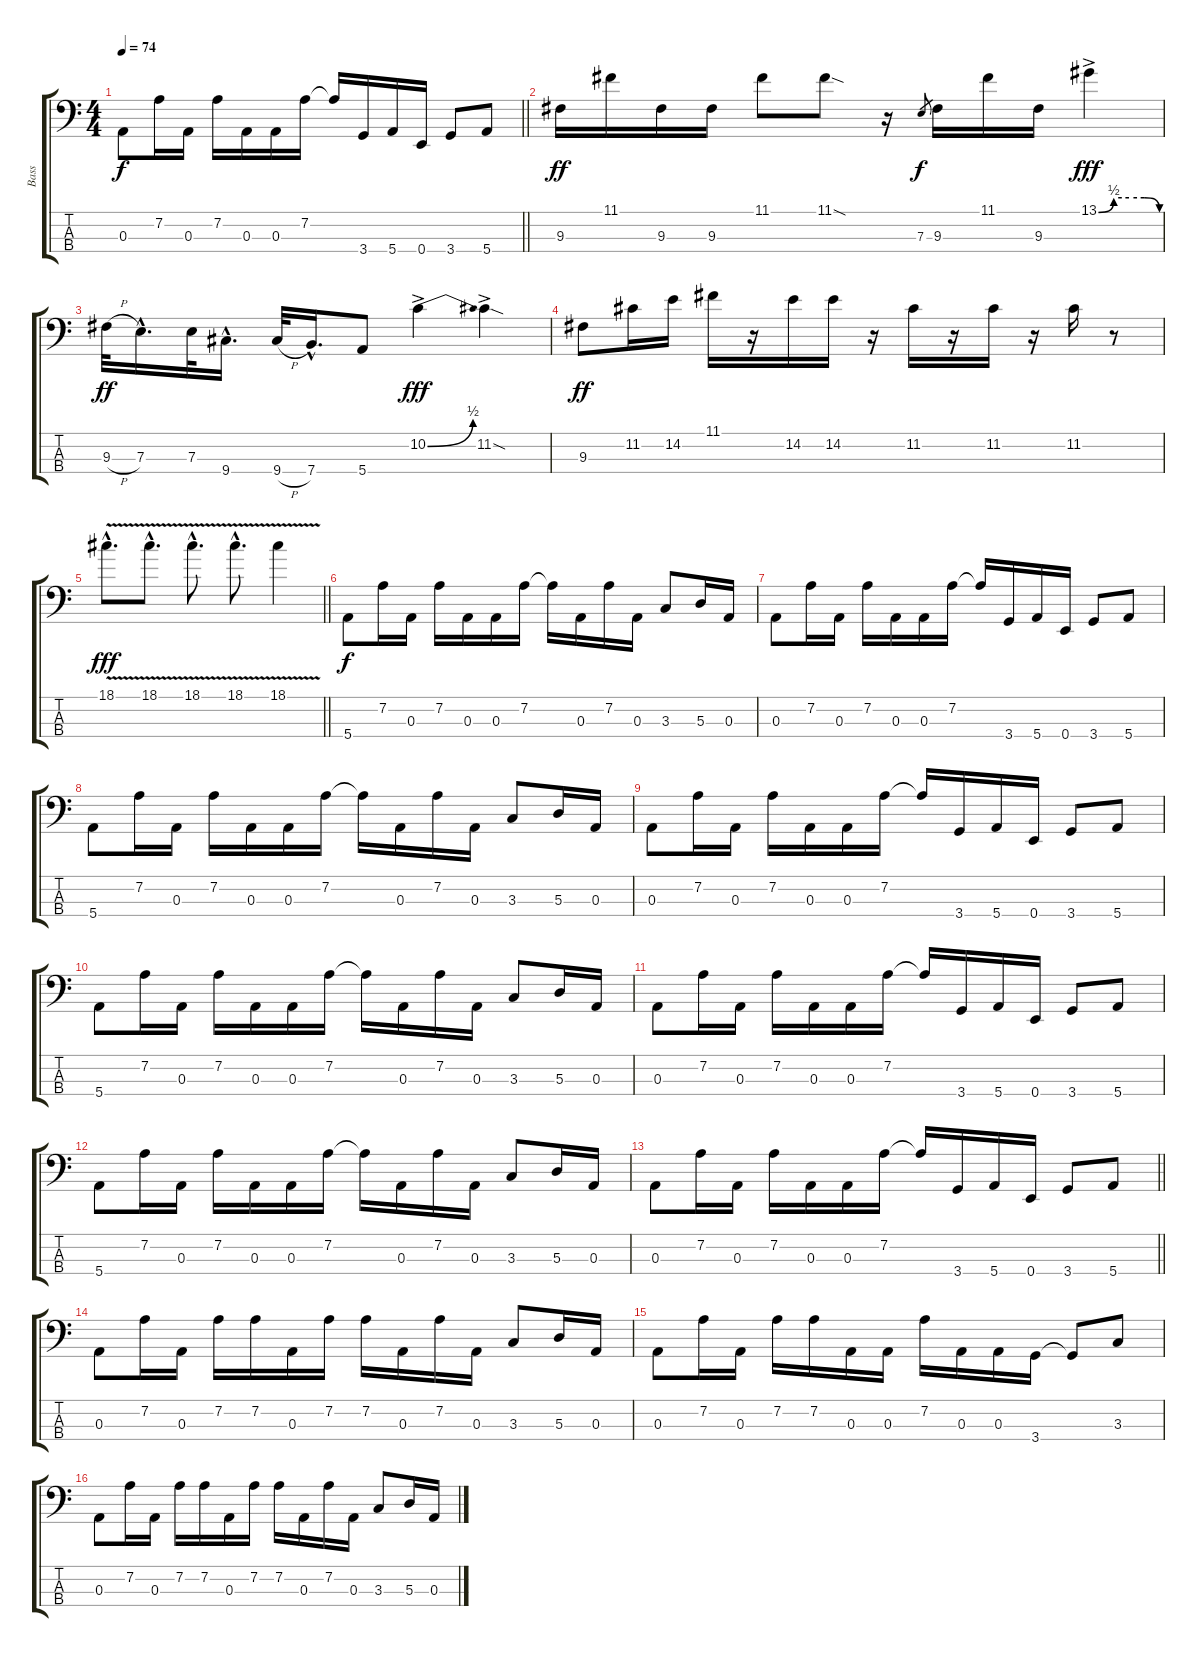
\track ("Bass" "Bass") {instrument electricbassfinger}
\staff {score tabs}
\tuning (G2 D2 A1 E1) {hide}
\ts (4 4)
\tempo 74
\clef f4
\barLineRight lightlight
\ks aminor
0.3.8{dy f} 7.2.16 0.3.16 7.2.16 0.3.16 0.3.16 7.2.16 7.2{t}.16 3.4.16 5.4.16 0.4.16 3.4.8 5.4.8 |
9.3.16{dy ff instrument slapbass1} 11.1.16 9.3.16 9.3.16 11.1.8 11.1{sod}.8 r.16 7.3.8{gr dy f} 9.3.16 11.1.16 9.3.16 13.1{be (custom 0 0 15 2 30 2 45 2 60 0) ac}.4{dy fff} |
9.3{h}.32{dy ff} 7.3{hac}.16{d} 7.3.32 9.4{hac}.16{d} 9.4{h}.32 7.4{hac}.16{d} 5.4.8 10.2{be (bend 0 0 60 2) ac}.4{dy fff} 11.2{sod ac}.4 |
9.3.8{dy ff} 11.2.16 14.2.16 11.1.16 r.16 14.2.16 14.2.16 r.16 11.2.16 r.16 11.2.16 r.16 11.2.16 r.8 |
\barLineRight lightlight
18.1{v hac}.8{d dy fff} 18.1{v hac}.8{d} 18.1{v hac}.8{d} 18.1{v hac}.8{d} 18.1{v}.4 |
5.4.8{dy f volume 16 instrument electricbassfinger} 7.2.16 0.3.16 7.2.16 0.3.16 0.3.16 7.2.16 7.2{t}.16 0.3.16 7.2.16 0.3.16 3.3.8 5.3.16 0.3.16 |
0.3.8 7.2.16 0.3.16 7.2.16 0.3.16 0.3.16 7.2.16 7.2{t}.16 3.4.16 5.4.16 0.4.16 3.4.8 5.4.8 |
5.4.8 7.2.16 0.3.16 7.2.16 0.3.16 0.3.16 7.2.16 7.2{t}.16 0.3.16 7.2.16 0.3.16 3.3.8 5.3.16 0.3.16 |
0.3.8 7.2.16 0.3.16 7.2.16 0.3.16 0.3.16 7.2.16 7.2{t}.16 3.4.16 5.4.16 0.4.16 3.4.8 5.4.8 |
5.4.8 7.2.16 0.3.16 7.2.16 0.3.16 0.3.16 7.2.16 7.2{t}.16 0.3.16 7.2.16 0.3.16 3.3.8 5.3.16 0.3.16 |
0.3.8 7.2.16 0.3.16 7.2.16 0.3.16 0.3.16 7.2.16 7.2{t}.16 3.4.16 5.4.16 0.4.16 3.4.8 5.4.8 |
5.4.8 7.2.16 0.3.16 7.2.16 0.3.16 0.3.16 7.2.16 7.2{t}.16 0.3.16 7.2.16 0.3.16 3.3.8 5.3.16 0.3.16 |
\barLineRight lightlight
0.3.8 7.2.16 0.3.16 7.2.16 0.3.16 0.3.16 7.2.16 7.2{t}.16 3.4.16 5.4.16 0.4.16 3.4.8 5.4.8 |
0.3.8 7.2.16 0.3.16 7.2.16 7.2.16 0.3.16 7.2.16 7.2.16 0.3.16 7.2.16 0.3.16 3.3.8 5.3.16 0.3.16 |
0.3.8 7.2.16 0.3.16 7.2.16 7.2.16 0.3.16 0.3.16 7.2.16 0.3.16 0.3.16 3.4.16 3.4{t}.8 3.3.8 |
0.3.8 7.2.16 0.3.16 7.2.16 7.2.16 0.3.16 7.2.16 7.2.16 0.3.16 7.2.16 0.3.16 3.3.8 5.3.16 0.3.16
